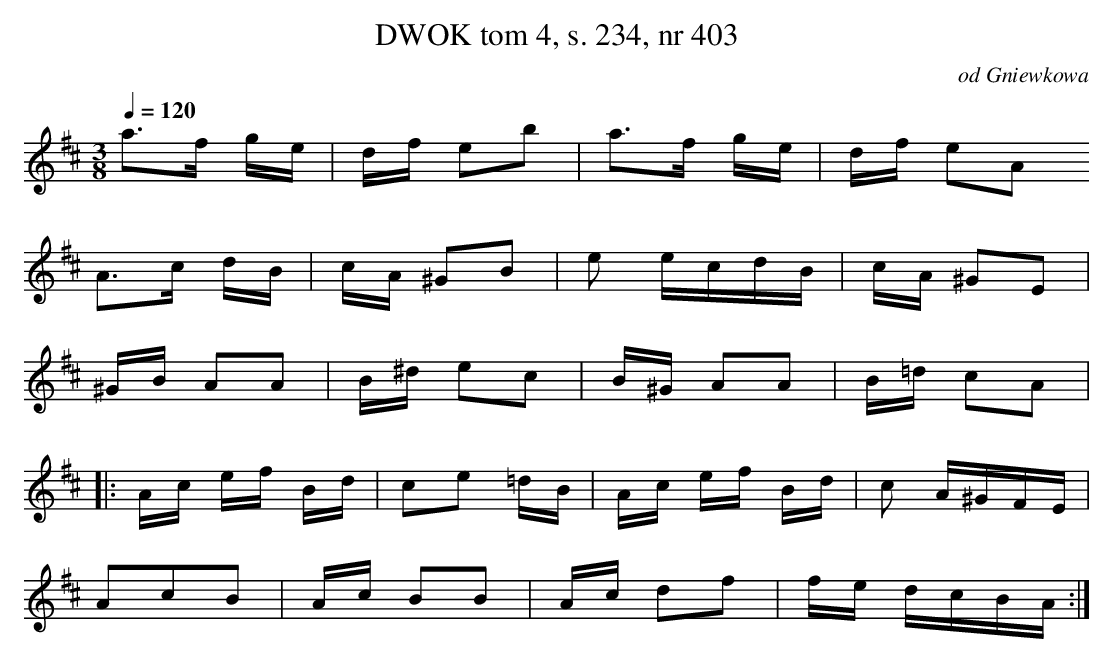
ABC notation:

X:1
T: DWOK tom 4, s. 234, nr 403
O:od Gniewkowa
L:1/8
M:3/8
K:D
Q:1/4=120
a3/f/ g/e/|d/f/ eb|a3/f/ g/e/|d/f/ eA
A3/c/ d/B/|c/A/ ^GB|e e/c/d/B/|c/A/ ^GE|
^G/B/ AA|B/^d/ ec|B/^G/ AA|B/=d/ cA|
|:A/c/ e/f/ B/d/|ce =d/B/|A/c/ e/f/ B/d/|c A/^G/F/E/|
AcB|A/c/ BB|A/c/ df|f/e/ d/c/B/A/:|
